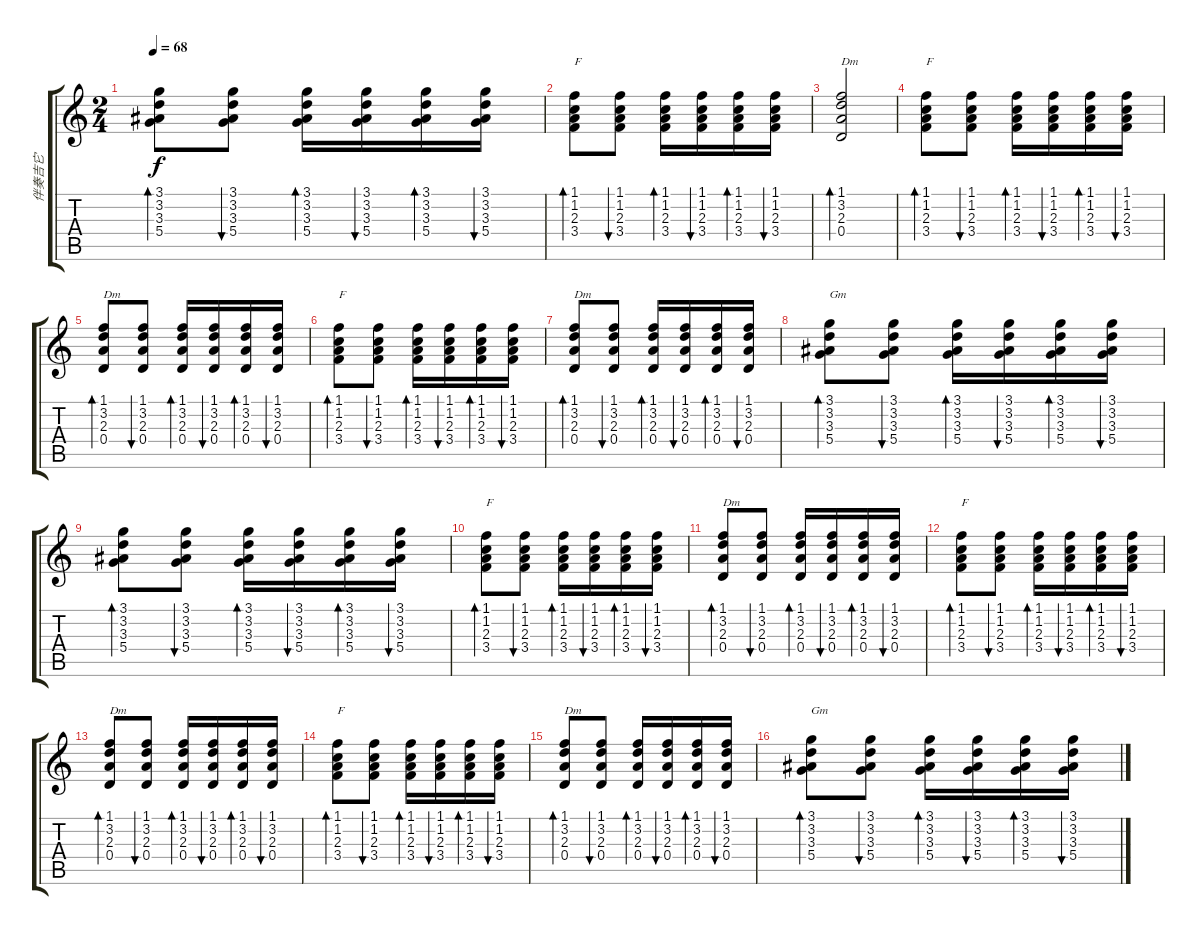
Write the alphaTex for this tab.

\track ("伴奏吉它" "伴奏吉它") {instrument acousticguitarsteel}
\staff {score tabs}
\tuning (E4 B3 G3 D3 A2 E2) {hide}
\ts (2 4)
\tempo 68
\clef g2
\ks c
(3.1 3.2 3.3 5.4).8{bd 60 dy f} (3.1 3.2 3.3 5.4).8{bu 60} (3.1 3.2 3.3 5.4).16{bd 60} (3.1 3.2 3.3 5.4).16{bu 60} (3.1 3.2 3.3 5.4).16{bd 60} (3.1 3.2 3.3 5.4).16{bu 60} |
(1.1 1.2 2.3 3.4).8{bd 60 txt "F"} (1.1 1.2 2.3 3.4).8{bu 60} (1.1 1.2 2.3 3.4).16{bd 60} (1.1 1.2 2.3 3.4).16{bu 60} (1.1 1.2 2.3 3.4).16{bd 60} (1.1 1.2 2.3 3.4).16{bu 60} |
(1.1 3.2 2.3 0.4).2{bd 30 txt "Dm"} |
(1.1 1.2 2.3 3.4).8{bd 60 txt "F"} (1.1 1.2 2.3 3.4).8{bu 60} (1.1 1.2 2.3 3.4).16{bd 60} (1.1 1.2 2.3 3.4).16{bu 60} (1.1 1.2 2.3 3.4).16{bd 60} (1.1 1.2 2.3 3.4).16{bu 60} |
(1.1 3.2 2.3 0.4).8{bd 60 txt "Dm"} (1.1 3.2 2.3 0.4).8{bu 60} (1.1 3.2 2.3 0.4).16{bd 60} (1.1 3.2 2.3 0.4).16{bu 60} (1.1 3.2 2.3 0.4).16{bd 60} (1.1 3.2 2.3 0.4).16{bu 60} |
(1.1 1.2 2.3 3.4).8{bd 60 txt "F"} (1.1 1.2 2.3 3.4).8{bu 60} (1.1 1.2 2.3 3.4).16{bd 60} (1.1 1.2 2.3 3.4).16{bu 60} (1.1 1.2 2.3 3.4).16{bd 60} (1.1 1.2 2.3 3.4).16{bu 60} |
(1.1 3.2 2.3 0.4).8{bd 60 txt "Dm"} (1.1 3.2 2.3 0.4).8{bu 60} (1.1 3.2 2.3 0.4).16{bd 60} (1.1 3.2 2.3 0.4).16{bu 60} (1.1 3.2 2.3 0.4).16{bd 60} (1.1 3.2 2.3 0.4).16{bu 60} |
(3.1 3.2 3.3 5.4).8{bd 60 txt "Gm"} (3.1 3.2 3.3 5.4).8{bu 60} (3.1 3.2 3.3 5.4).16{bd 60} (3.1 3.2 3.3 5.4).16{bu 60} (3.1 3.2 3.3 5.4).16{bd 60} (3.1 3.2 3.3 5.4).16{bu 60} |
(3.1 3.2 3.3 5.4).8{bd 60} (3.1 3.2 3.3 5.4).8{bu 60} (3.1 3.2 3.3 5.4).16{bd 60} (3.1 3.2 3.3 5.4).16{bu 60} (3.1 3.2 3.3 5.4).16{bd 60} (3.1 3.2 3.3 5.4).16{bu 60} |
(1.1 1.2 2.3 3.4).8{bd 60 txt "F"} (1.1 1.2 2.3 3.4).8{bu 60} (1.1 1.2 2.3 3.4).16{bd 60} (1.1 1.2 2.3 3.4).16{bu 60} (1.1 1.2 2.3 3.4).16{bd 60} (1.1 1.2 2.3 3.4).16{bu 60} |
(1.1 3.2 2.3 0.4).8{bd 60 txt "Dm"} (1.1 3.2 2.3 0.4).8{bu 60} (1.1 3.2 2.3 0.4).16{bd 60} (1.1 3.2 2.3 0.4).16{bu 60} (1.1 3.2 2.3 0.4).16{bd 60} (1.1 3.2 2.3 0.4).16{bu 60} |
(1.1 1.2 2.3 3.4).8{bd 60 txt "F"} (1.1 1.2 2.3 3.4).8{bu 60} (1.1 1.2 2.3 3.4).16{bd 60} (1.1 1.2 2.3 3.4).16{bu 60} (1.1 1.2 2.3 3.4).16{bd 60} (1.1 1.2 2.3 3.4).16{bu 60} |
(1.1 3.2 2.3 0.4).8{bd 60 txt "Dm"} (1.1 3.2 2.3 0.4).8{bu 60} (1.1 3.2 2.3 0.4).16{bd 60} (1.1 3.2 2.3 0.4).16{bu 60} (1.1 3.2 2.3 0.4).16{bd 60} (1.1 3.2 2.3 0.4).16{bu 60} |
(1.1 1.2 2.3 3.4).8{bd 60 txt "F"} (1.1 1.2 2.3 3.4).8{bu 60} (1.1 1.2 2.3 3.4).16{bd 60} (1.1 1.2 2.3 3.4).16{bu 60} (1.1 1.2 2.3 3.4).16{bd 60} (1.1 1.2 2.3 3.4).16{bu 60} |
(1.1 3.2 2.3 0.4).8{bd 60 txt "Dm"} (1.1 3.2 2.3 0.4).8{bu 60} (1.1 3.2 2.3 0.4).16{bd 60} (1.1 3.2 2.3 0.4).16{bu 60} (1.1 3.2 2.3 0.4).16{bd 60} (1.1 3.2 2.3 0.4).16{bu 60} |
(3.1 3.2 3.3 5.4).8{bd 60 txt "Gm"} (3.1 3.2 3.3 5.4).8{bu 60} (3.1 3.2 3.3 5.4).16{bd 60} (3.1 3.2 3.3 5.4).16{bu 60} (3.1 3.2 3.3 5.4).16{bd 60} (3.1 3.2 3.3 5.4).16{bu 60}
